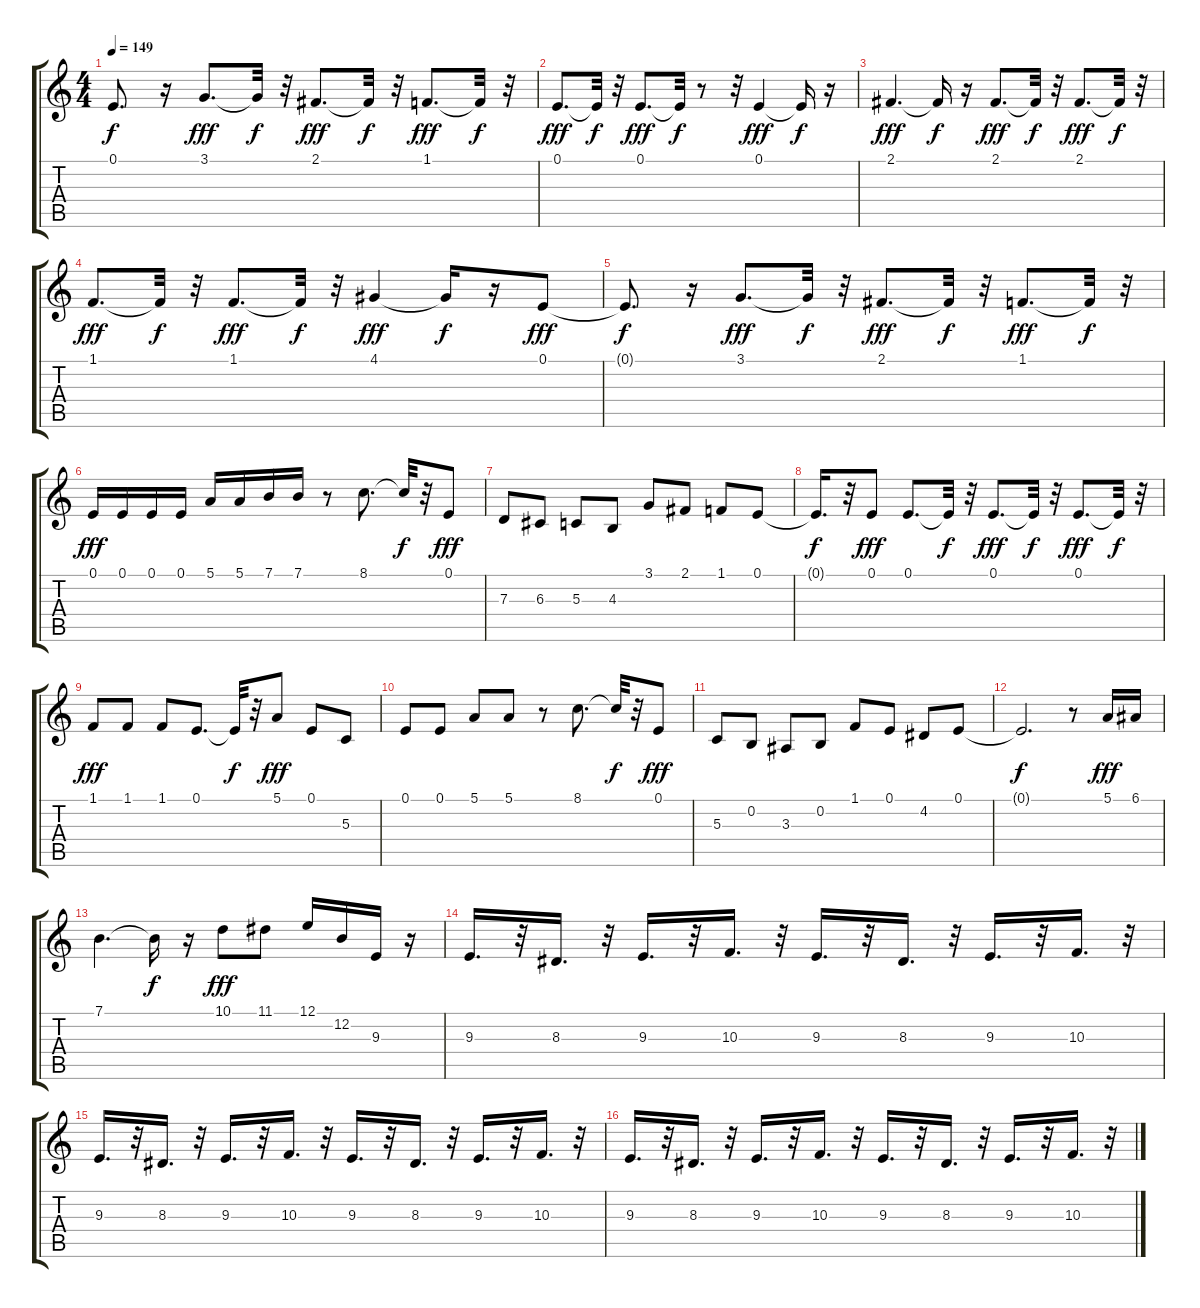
\track "" {instrument lead1square}
\staff {score tabs}
\tuning (E4 B3 G3 D3 A2 E2) {hide}
\ts (4 4)
\tempo 149
\clef g2
\ks c
0.1{t}.8{d dy f} r.16 3.1.8{d dy fff} 3.1{t}.32{dy f} r.32 2.1.8{d dy fff} 2.1{t}.32{dy f} r.32 1.1.8{d dy fff} 1.1{t}.32{dy f} r.32 |
0.1.8{d dy fff} 0.1{t}.32{dy f} r.32 0.1.8{d dy fff} 0.1{t}.32{dy f} r.8 r.32 0.1.4{dy fff} 0.1{t}.16{dy f} r.16 |
2.1.4{d dy fff} 2.1{t}.16{dy f} r.16 2.1.8{d dy fff} 2.1{t}.32{dy f} r.32 2.1.8{d dy fff} 2.1{t}.32{dy f} r.32 |
1.1.8{d dy fff} 1.1{t}.32{dy f} r.32 1.1.8{d dy fff} 1.1{t}.32{dy f} r.32 4.1.4{dy fff} 4.1{t}.16{dy f} r.16 0.1.8{dy fff} |
0.1{t}.8{d dy f} r.16 3.1.8{d dy fff} 3.1{t}.32{dy f} r.32 2.1.8{d dy fff} 2.1{t}.32{dy f} r.32 1.1.8{d dy fff} 1.1{t}.32{dy f} r.32 |
0.1.16{dy fff} 0.1.16 0.1.16 0.1.16 5.1.16 5.1.16 7.1.16 7.1.16 r.8 8.1.8{d} 8.1{t}.32{dy f} r.32 0.1.8{dy fff} |
7.3.8 6.3.8 5.3.8 4.3.8 3.1.8 2.1.8 1.1.8 0.1.8 |
0.1{t}.16{d dy f} r.32 0.1.8{dy fff} 0.1.8{d} 0.1{t}.32{dy f} r.32 0.1.8{d dy fff} 0.1{t}.32{dy f} r.32 0.1.8{d dy fff} 0.1{t}.32{dy f} r.32 |
1.1.8{dy fff} 1.1.8 1.1.8 0.1.8{d} 0.1{t}.32{dy f} r.32 5.1.8{dy fff} 0.1.8 5.3.8 |
0.1.8 0.1.8 5.1.8 5.1.8 r.8 8.1.8{d} 8.1{t}.32{dy f} r.32 0.1.8{dy fff} |
5.3.8 0.2.8 3.3.8 0.2.8 1.1.8 0.1.8 4.2.8 0.1.8 |
0.1{t}.2{d dy f} r.8 5.1.16{dy fff} 6.1.16 |
7.1.4{d} 7.1{t}.16{dy f} r.16 10.1.8{dy fff} 11.1.8 12.1.16 12.2.16 9.3.16 r.16 |
9.3.16{d} r.32 8.3.16{d} r.32 9.3.16{d} r.32 10.3.16{d} r.32 9.3.16{d} r.32 8.3.16{d} r.32 9.3.16{d} r.32 10.3.16{d} r.32 |
9.3.16{d} r.32 8.3.16{d} r.32 9.3.16{d} r.32 10.3.16{d} r.32 9.3.16{d} r.32 8.3.16{d} r.32 9.3.16{d} r.32 10.3.16{d} r.32 |
9.3.16{d} r.32 8.3.16{d} r.32 9.3.16{d} r.32 10.3.16{d} r.32 9.3.16{d} r.32 8.3.16{d} r.32 9.3.16{d} r.32 10.3.16{d} r.32
